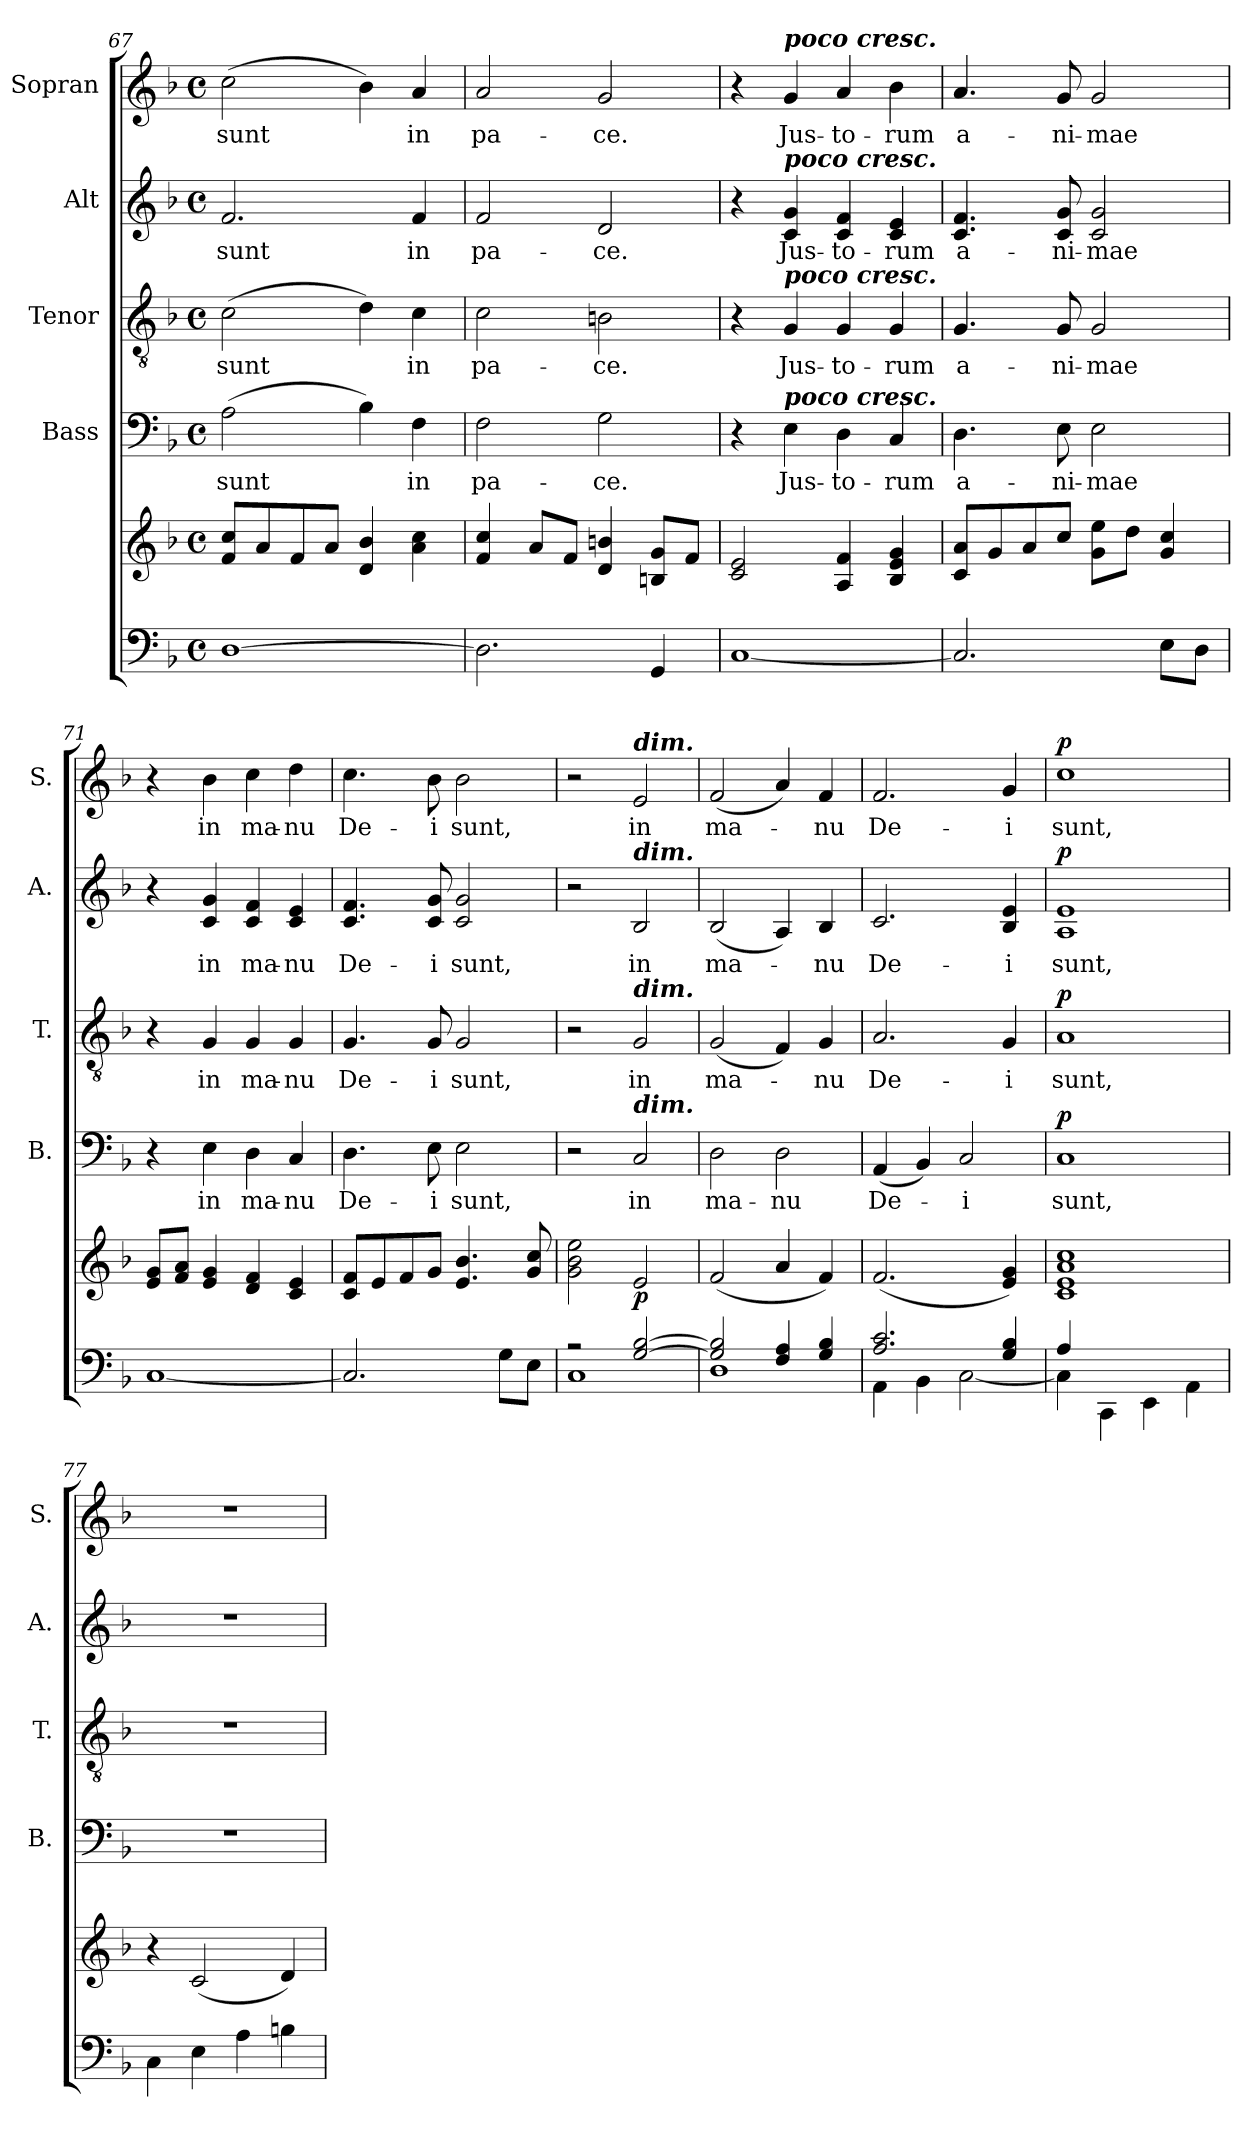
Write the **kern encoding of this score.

**kern	**kern	**dynam	**kern	**text	**dynam	**kern	**text	**dynam	**kern	**text	**dynam	**kern	**text	**dynam
*part5	*part5	*part5	*part4	*part4	*part4	*part3	*part3	*part3	*part2	*part2	*part2	*part1	*part1	*part1
*staff6	*staff5	*staff5/6	*staff4	*staff4	*staff4	*staff3	*staff3	*staff3	*staff2	*staff2	*staff2	*staff1	*staff1	*staff1
*	*	*	*I"Bass	*	*	*I"Tenor	*	*	*I"Alt	*	*	*I"Sopran	*	*
*	*	*	*I'B.	*	*	*I'T.	*	*	*I'A.	*	*	*I'S.	*	*
*clefF4	*clefG2	*	*clefF4	*	*	*clefGv2	*	*	*clefG2	*	*	*clefG2	*	*
*k[b-]	*k[b-]	*	*k[b-]	*	*	*k[b-]	*	*	*k[b-]	*	*	*k[b-]	*	*
*F:	*F:	*	*F:	*	*	*F:	*	*	*F:	*	*	*F:	*	*
*M4/4	*M4/4	*	*M4/4	*	*	*M4/4	*	*	*M4/4	*	*	*M4/4	*	*
*met(c)	*met(c)	*	*met(c)	*	*	*met(c)	*	*	*met(c)	*	*	*met(c)	*	*
=67	=67	=67	=67	=67	=67	=67	=67	=67	=67	=67	=67	=67	=67	=67
!	!	!	!	!LO:LY:b	!	!	!LO:LY:b	!	!	!LO:LY:b	!	!	!LO:LY:b	!
[1D	8f/ 8cc/L	.	(>2A\	sunt	.	(>2c\	sunt	.	2.f/	sunt	.	(>2cc\	sunt	.
.	8a/	.	.	.	.	.	.	.	.	.	.	.	.	.
.	8f/	.	.	.	.	.	.	.	.	.	.	.	.	.
.	8a/J	.	.	.	.	.	.	.	.	.	.	.	.	.
.	4d/ 4b-/	.	4B-\)	.	.	4d\)	.	.	.	.	.	4b-\)	.	.
!	!	!	!	!LO:LY:b	!	!	!LO:LY:b	!	!	!LO:LY:b	!	!	!LO:LY:b	!
.	4a\ 4cc\	.	4F\	in	.	4c\	in	.	4f/	in	.	4a/	in	.
=68	=68	=68	=68	=68	=68	=68	=68	=68	=68	=68	=68	=68	=68	=68
!	!	!	!	!LO:LY:b	!	!	!LO:LY:b	!	!	!LO:LY:b	!	!	!LO:LY:b	!
2.D\]	4f/ 4cc/	.	2F\	pa-	.	2c\	pa-	.	2f/	pa-	.	2a/	pa-	.
.	8a/L	.	.	.	.	.	.	.	.	.	.	.	.	.
.	8f/J	.	.	.	.	.	.	.	.	.	.	.	.	.
!	!	!	!	!LO:LY:b	!	!	!LO:LY:b	!	!	!LO:LY:b	!	!	!LO:LY:b	!
.	4d/ 4bn/	.	2G\	-ce.	.	2Bn\	-ce.	.	2d/	-ce.	.	2g/	-ce.	.
4GG/	8Bn/ 8g/L	.	.	.	.	.	.	.	.	.	.	.	.	.
.	8f/J	.	.	.	.	.	.	.	.	.	.	.	.	.
!!LO:LB:g=z
=69	=69	=69	=69	=69	=69	=69	=69	=69	=69	=69	=69	=69	=69	=69
[1C	2c/ 2e/	.	4r	.	.	4r	.	.	4r	.	.	4r	.	.
!	!	!	!	!	!	!	!	!	!	!	!	!LO:TX:a:Bi:t=poco cresc.	!	!
!	!	!	!	!	!	!	!	!	!LO:TX:a:Bi:t=poco cresc.	!	!	!	!	!
!	!	!	!	!	!	!LO:TX:a:Bi:t=poco cresc.	!	!	!	!	!	!	!	!
!	!	!	!LO:TX:a:Bi:t=poco cresc.	!	!	!	!	!	!	!	!	!	!	!
!	!	!	!	!LO:LY:b	!	!	!LO:LY:b	!	!	!LO:LY:b	!	!	!LO:LY:b	!
.	.	.	4E\	Jus-	.	4G/	Jus-	.	4c/ 4g/	Jus-	.	4g/	Jus-	.
!	!	!	!	!LO:LY:b	!	!	!LO:LY:b	!	!	!LO:LY:b	!	!	!LO:LY:b	!
.	4A/ 4f/	.	4D\	-to-	.	4G/	-to-	.	4c/ 4f/	-to-	.	4a/	-to-	.
!	!	!	!	!LO:LY:b	!	!	!LO:LY:b	!	!	!LO:LY:b	!	!	!LO:LY:b	!
.	4B-/ 4e/ 4g/	.	4C/	-rum	.	4G/	-rum	.	4c/ 4e/	-rum	.	4b-\	-rum	.
=70	=70	=70	=70	=70	=70	=70	=70	=70	=70	=70	=70	=70	=70	=70
!	!	!	!	!LO:LY:b	!	!	!LO:LY:b	!	!	!LO:LY:b	!	!	!LO:LY:b	!
2.C/]	8c/ 8a/L	.	4.D\	a-	.	4.G/	a-	.	4.c/ 4.f/	a-	.	4.a/	a-	.
.	8g/	.	.	.	.	.	.	.	.	.	.	.	.	.
.	8a/	.	.	.	.	.	.	.	.	.	.	.	.	.
!	!	!	!	!LO:LY:b	!	!	!LO:LY:b	!	!	!LO:LY:b	!	!	!LO:LY:b	!
.	8cc/J	.	8E\	-ni-	.	8G/	-ni-	.	8c/ 8g/	-ni-	.	8g/	-ni-	.
!	!	!	!	!LO:LY:b	!	!	!LO:LY:b	!	!	!LO:LY:b	!	!	!LO:LY:b	!
.	8g\ 8ee\L	.	2E\	-mae	.	2G/	-mae	.	2c/ 2g/	-mae	.	2g/	-mae	.
.	8dd\J	.	.	.	.	.	.	.	.	.	.	.	.	.
8E\L	4g/ 4cc/	.	.	.	.	.	.	.	.	.	.	.	.	.
8D\J	.	.	.	.	.	.	.	.	.	.	.	.	.	.
=71	=71	=71	=71	=71	=71	=71	=71	=71	=71	=71	=71	=71	=71	=71
[1C	8e/ 8g/L	.	4r	.	.	4r	.	.	4r	.	.	4r	.	.
.	8f/ 8a/J	.	.	.	.	.	.	.	.	.	.	.	.	.
!	!	!	!	!LO:LY:b	!	!	!LO:LY:b	!	!	!LO:LY:b	!	!	!LO:LY:b	!
.	4e/ 4g/	.	4E\	in	.	4G/	in	.	4c/ 4g/	in	.	4b-\	in	.
!	!	!	!	!LO:LY:b	!	!	!LO:LY:b	!	!	!LO:LY:b	!	!	!LO:LY:b	!
.	4d/ 4f/	.	4D\	ma-	.	4G/	ma-	.	4c/ 4f/	ma-	.	4cc\	ma-	.
!	!	!	!	!LO:LY:b	!	!	!LO:LY:b	!	!	!LO:LY:b	!	!	!LO:LY:b	!
.	4c/ 4e/	.	4C/	-nu	.	4G/	-nu	.	4c/ 4e/	-nu	.	4dd\	-nu	.
=72	=72	=72	=72	=72	=72	=72	=72	=72	=72	=72	=72	=72	=72	=72
!	!	!	!	!LO:LY:b	!	!	!LO:LY:b	!	!	!LO:LY:b	!	!	!LO:LY:b	!
2.C/]	8c/ 8f/L	.	4.D\	De-	.	4.G/	De-	.	4.c/ 4.f/	De-	.	4.cc\	De-	.
.	8e/	.	.	.	.	.	.	.	.	.	.	.	.	.
.	8f/	.	.	.	.	.	.	.	.	.	.	.	.	.
!	!	!	!	!LO:LY:b	!	!	!LO:LY:b	!	!	!LO:LY:b	!	!	!LO:LY:b	!
.	8g/J	.	8E\	-i	.	8G/	-i	.	8c/ 8g/	-i	.	8b-\	-i	.
!	!	!	!	!LO:LY:b	!	!	!LO:LY:b	!	!	!LO:LY:b	!	!	!LO:LY:b	!
.	4.e/ 4.b-/	.	2E\	sunt,	.	2G/	sunt,	.	2c/ 2g/	sunt,	.	2b-\	sunt,	.
8G\L	.	.	.	.	.	.	.	.	.	.	.	.	.	.
8E\J	8g/ 8cc/	.	.	.	.	.	.	.	.	.	.	.	.	.
=73	=73	=73	=73	=73	=73	=73	=73	=73	=73	=73	=73	=73	=73	=73
*^	*	*	*	*	*	*	*	*	*	*	*	*	*	*
2rA	1C	2g\ 2b-\ 2ee\	.	2r	.	.	2r	.	.	2r	.	.	2r	.	.
!	!	!	!	!	!	!	!	!	!	!	!	!	!LO:TX:a:Bi:t=dim.	!	!
!	!	!	!	!	!	!	!	!	!	!LO:TX:a:Bi:t=dim.	!	!	!	!	!
!	!	!	!	!	!	!	!LO:TX:a:Bi:t=dim.	!	!	!	!	!	!	!	!
!	!	!	!	!LO:TX:a:Bi:t=dim.	!	!	!	!	!	!	!	!	!	!	!
!	!	!	!LO:DY:b	!	!LO:LY:b	!	!	!LO:LY:b	!	!	!LO:LY:b	!	!	!LO:LY:b	!
[>2G/ [>2B-/	.	2e/	p	2C/	in	.	2G/	in	.	2B-/	in	.	2e/	in	.
!!LO:PB:g=z
=74	=74	=74	=74	=74	=74	=74	=74	=74	=74	=74	=74	=74	=74	=74	=74
!	!	!	!	!	!LO:LY:b	!	!	!LO:LY:b	!	!	!LO:LY:b	!	!	!LO:LY:b	!
2G/] 2B-/]	1D	(<2f/	.	2D\	ma-	.	(<2G/	ma-	.	(<2B-/	ma-	.	(<2f/	ma-	.
!	!	!	!	!	!LO:LY:b	!	!	!	!	!	!	!	!	!	!
4F/ 4A/	.	4a/	.	2D\	-nu	.	4F/)	.	.	4A/)	.	.	4a/)	.	.
!	!	!	!	!	!	!	!	!LO:LY:b	!	!	!LO:LY:b	!	!	!LO:LY:b	!
4G/ 4B-/	.	4f/)	.	.	.	.	4G/	-nu	.	4B-/	-nu	.	4f/	-nu	.
=75	=75	=75	=75	=75	=75	=75	=75	=75	=75	=75	=75	=75	=75	=75	=75
!	!	!	!	!	!LO:LY:b	!	!	!LO:LY:b	!	!	!LO:LY:b	!	!	!LO:LY:b	!
2.A/ 2.c/	4AA\	(2.f/	.	(<4AA/	De-	.	2.A/	De-	.	2.c/	De-	.	2.f/	De-	.
.	4BB-\	.	.	4BB-/)	.	.	.	.	.	.	.	.	.	.	.
!	!	!	!	!	!LO:LY:b	!	!	!	!	!	!	!	!	!	!
.	[<2C\	.	.	2C/	-i	.	.	.	.	.	.	.	.	.	.
!	!	!	!	!	!	!	!	!LO:LY:b	!	!	!LO:LY:b	!	!	!LO:LY:b	!
4G/ 4B-/	.	4e/ 4g/)	.	.	.	.	4G/	-i	.	4B-/ 4e/	-i	.	4g/	-i	.
=76	=76	=76	=76	=76	=76	=76	=76	=76	=76	=76	=76	=76	=76	=76	=76
!	!	!	!	!	!LO:LY:b	!LO:DY:a	!	!LO:LY:b	!LO:DY:a	!	!LO:LY:b	!LO:DY:a	!	!LO:LY:b	!LO:DY:a
4A/	4C\]	1c 1e 1a 1cc	.	1C	sunt,	p	1A	sunt,	p	1A 1e	sunt,	p	1cc	sunt,	p
2.ryy	4CC\	.	.	.	.	.	.	.	.	.	.	.	.	.	.
.	4EE\	.	.	.	.	.	.	.	.	.	.	.	.	.	.
.	4AA\	.	.	.	.	.	.	.	.	.	.	.	.	.	.
*v	*v	*	*	*	*	*	*	*	*	*	*	*	*	*	*
=77	=77	=77	=77	=77	=77	=77	=77	=77	=77	=77	=77	=77	=77	=77
4C\	4r	.	1r	.	.	1r	.	.	1r	.	.	1r	.	.
4E\	(<2c/	.	.	.	.	.	.	.	.	.	.	.	.	.
4A\	.	.	.	.	.	.	.	.	.	.	.	.	.	.
4Bn\	4d/)	.	.	.	.	.	.	.	.	.	.	.	.	.
=	=	=	=	=	=	=	=	=	=	=	=	=	=	=
*-	*-	*-	*-	*-	*-	*-	*-	*-	*-	*-	*-	*-	*-	*-
